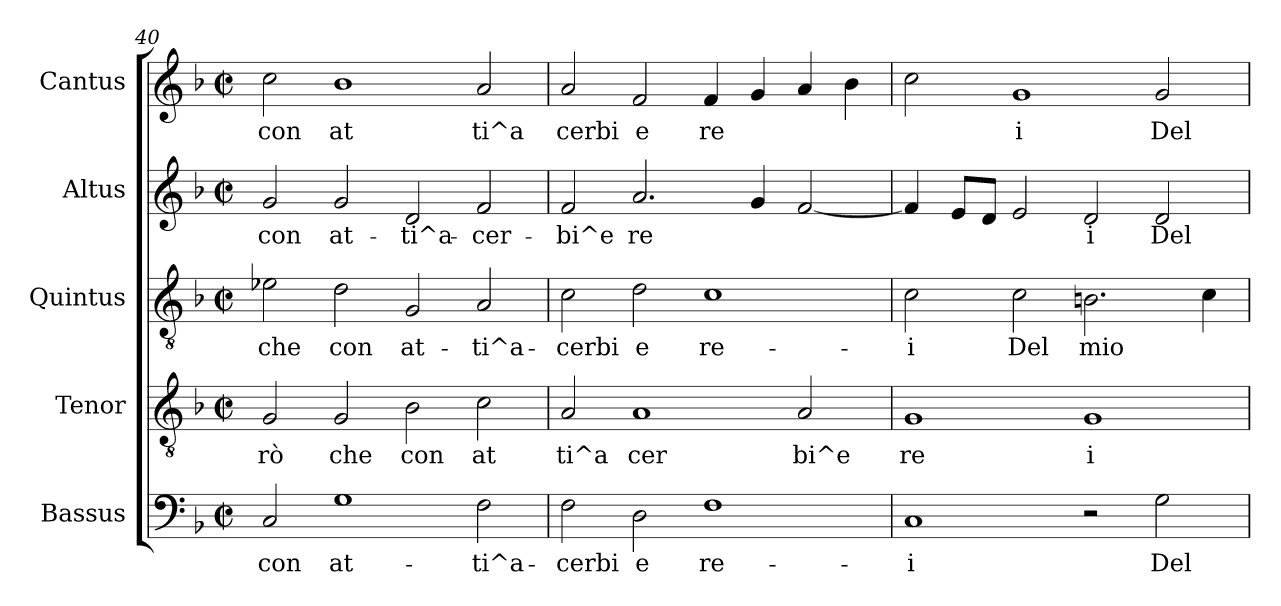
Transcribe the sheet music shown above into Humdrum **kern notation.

**kern	**text	**kern	**text	**kern	**text	**kern	**text	**kern	**text
*part5	*part5	*part4	*part4	*part3	*part3	*part2	*part2	*part1	*part1
*staff5	*staff5	*staff4	*staff4	*staff3	*staff3	*staff2	*staff2	*staff1	*staff1
*I"Bassus	*	*I"Tenor	*	*I"Quintus	*	*I"Altus	*	*I"Cantus	*
*clefF4	*	*clefGv2	*	*clefGv2	*	*clefG2	*	*clefG2	*
*k[b-]	*	*k[b-]	*	*k[b-]	*	*k[b-]	*	*k[b-]	*
*F:	*	*F:	*	*F:	*	*F:	*	*F:	*
*M2/2	*	*M2/2	*	*M2/2	*	*M2/2	*	*M2/2	*
*met(c|)	*	*met(c|)	*	*met(c|)	*	*met(c|)	*	*met(c|)	*
=40	=40	=40	=40	=40	=40	=40	=40	=40	=40
!	!LO:LY:b:cj	!	!LO:LY:b:cj	!	!LO:LY:b:cj	!	!LO:LY:b:cj	!	!LO:LY:b:cj
2C/	con	2G/	rò	2e-X\	che	2g/	con	2cc\	con
!	!LO:LY:b:cj	!	!LO:LY:b:cj	!	!LO:LY:b:cj	!	!LO:LY:b:cj	!	!LO:LY:b:cj
1G	at-	2G/	che	2d\	con	2g/	at-	1b-	at
!	!	!	!LO:LY:b:cj	!	!LO:LY:b:cj	!	!LO:LY:b:cj	!	!
.	.	2B-\	con	2G/	at-	2d/	-ti^a-	.	.
!	!LO:LY:b:cj	!	!LO:LY:b:cj	!	!LO:LY:b:cj	!	!LO:LY:b:cj	!	!LO:LY:b:cj
2F\	-ti^a-	2c\	at	2A/	-ti^a-	2f/	-cer-	2a/	ti^a
=41	=41	=41	=41	=41	=41	=41	=41	=41	=41
!	!LO:LY:b:cj	!	!LO:LY:b:cj	!	!LO:LY:b:cj	!	!LO:LY:b:cj	!	!LO:LY:b:cj
2F\	-cerbi	2A/	ti^a	2c\	-cerbi	2f/	-bi^e	2a/	cerbi
!	!LO:LY:b:cj	!	!LO:LY:b:cj	!	!LO:LY:b:cj	!	!LO:LY:b:cj	!	!LO:LY:b:cj
2D\	e	1A	cer	2d\	e	2.a/	re-	2f/	e
!	!LO:LY:b:cj	!	!	!	!LO:LY:b:cj	!	!	!	!LO:LY:b:cj
1F	re-	.	.	1c	re-	.	.	4f/	re
!	!	!	!	!	!	!	!LO:LY:b:cj	!	!LO:LY:b:cj
.	.	.	.	.	.	4g/	--	4g/	.
!	!	!	!LO:LY:b:cj	!	!	!	!LO:LY:b:cj	!	!LO:LY:b:cj
.	.	2A/	bi^e	.	.	[<2f/	--	4a/	.
!	!	!	!	!	!	!	!	!	!LO:LY:b:cj
.	.	.	.	.	.	.	.	4b-\	.
=42	=42	=42	=42	=42	=42	=42	=42	=42	=42
!	!LO:LY:b:cj	!	!LO:LY:b:cj	!	!LO:LY:b:cj	!	!LO:LY:b:cj	!	!LO:LY:b:cj
1C	-i	1G	re	2c\	-i	4f/]	--	2cc\	.
!	!	!	!	!	!	!	!LO:LY:b:cj	!	!
.	.	.	.	.	.	8e/L	--	.	.
!	!	!	!	!	!	!	!LO:LY:b:cj	!	!
.	.	.	.	.	.	8d/J	--	.	.
!	!	!	!	!	!LO:LY:b:cj	!	!LO:LY:b:cj	!	!LO:LY:b:cj
.	.	.	.	2c\	Del	2e/	--	1g	i
!	!	!	!LO:LY:b:cj	!	!LO:LY:b:cj	!	!LO:LY:b:cj	!	!
2r	.	1G	i	2.Bn\	mio	2d/	-i	.	.
!	!LO:LY:b:cj	!	!	!	!	!	!LO:LY:b:cj	!	!LO:LY:b:cj
2G\	Del	.	.	.	.	2d/	Del	2g/	Del
!	!	!	!	!	!LO:LY:b:cj	!	!	!	!
.	.	.	.	4c\	.	.	.	.	.
=	=	=	=	=	=	=	=	=	=
*-	*-	*-	*-	*-	*-	*-	*-	*-	*-
